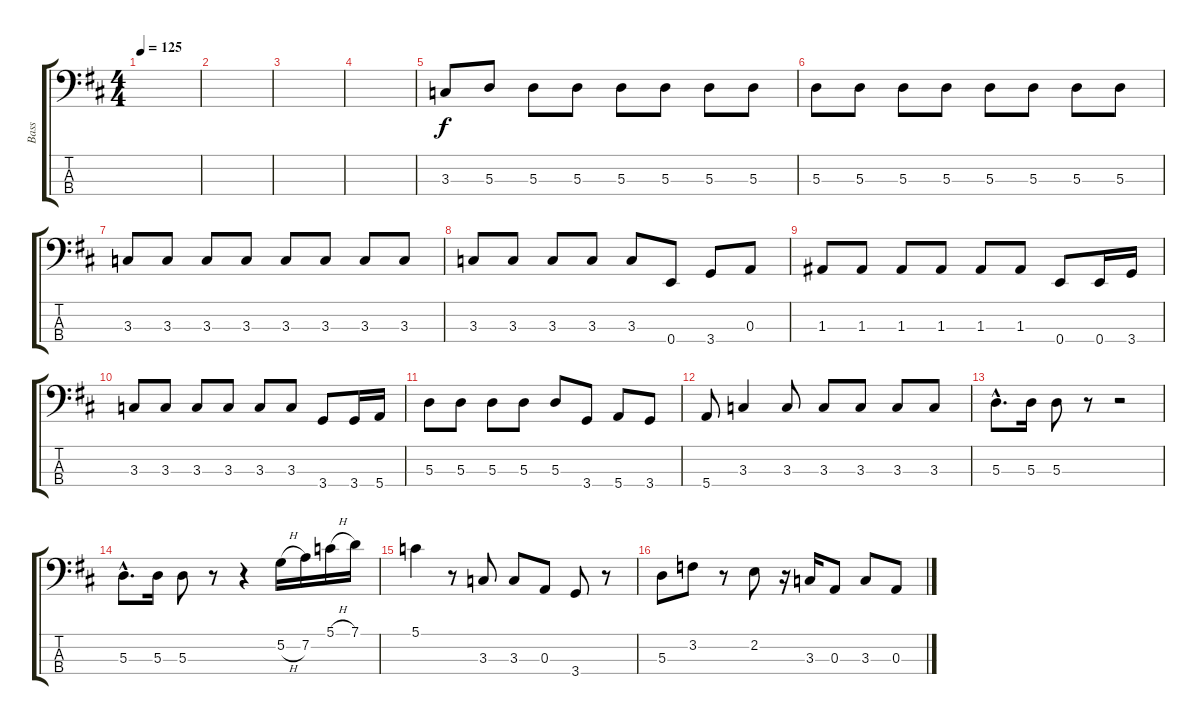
\track ("Bass" "Bass") {instrument electricbassfinger}
\staff {score tabs}
\tuning (G2 D2 A1 E1) {hide}
\ts (4 4)
\tempo 125
\clef f4
\ks d
|
|
|
|
3.3.8 5.3.8 5.3.8 5.3.8 5.3.8 5.3.8 5.3.8 5.3.8 |
5.3.8 5.3.8 5.3.8 5.3.8 5.3.8 5.3.8 5.3.8 5.3.8 |
3.3.8 3.3.8 3.3.8 3.3.8 3.3.8 3.3.8 3.3.8 3.3.8 |
3.3.8 3.3.8 3.3.8 3.3.8 3.3.8 0.4.8 3.4.8 0.3.8 |
1.3.8 1.3.8 1.3.8 1.3.8 1.3.8 1.3.8 0.4.8 0.4.16 3.4.16 |
3.3.8 3.3.8 3.3.8 3.3.8 3.3.8 3.3.8 3.4.8 3.4.16 5.4.16 |
5.3.8 5.3.8 5.3.8 5.3.8 5.3.8 3.4.8 5.4.8 3.4.8 |
5.4.8 3.3.4 3.3.8 3.3.8 3.3.8 3.3.8 3.3.8 |
5.3{hac}.8{d} 5.3.16 5.3.8 r.8 r.2 |
5.3{hac}.8{d} 5.3.16 5.3.8 r.8 r.4 5.2{h}.16 7.2.16 5.1{h}.16 7.1.16 |
5.1.4 r.8 3.3.8 3.3.8 0.3.8 3.4.8 r.8 |
5.3.8 3.2.8 r.8 2.2.8 r.16 3.3.16 0.3.8 3.3.8 0.3.8
